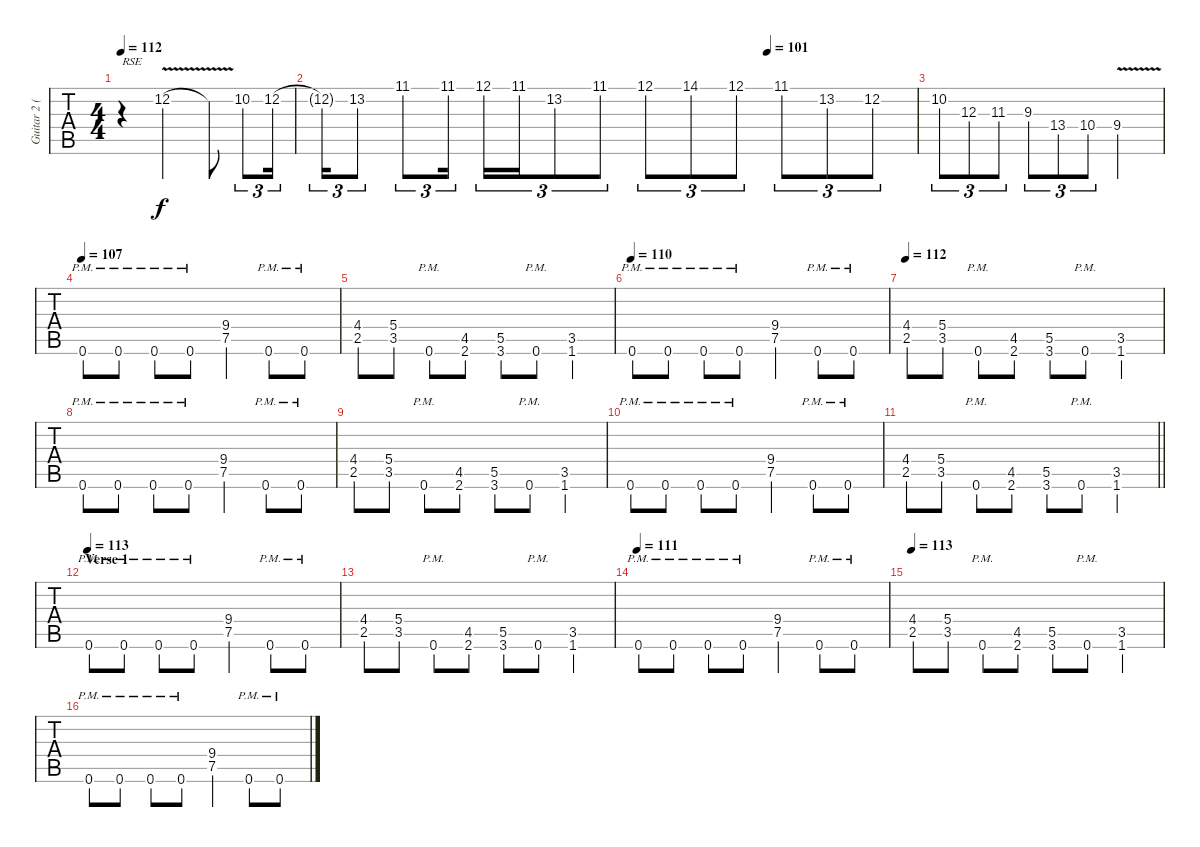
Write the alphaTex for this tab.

\track ("Guitar 2 (James Murphy)" "Guitar 2 (") {instrument distortionguitar}
\staff {tabs}
\tuning (D4 A3 F3 C3 G2 D2) {hide}
\ts (4 4)
\tempo 112
\clef g2
\ks c
r.4{txt "RSE " dy f instrument distortionguitar} 12.2{v}.2 12.2{t}.8 10.2.8{tu (3 2)} 12.2.16{tu (3 2)} |
\tempo (90 0.75)
\tempo (101 0.75)
12.2{t}.16{tu (3 2)} 13.2.8{tu (3 2)} 11.1.8{tu (3 2)} 11.1.16{tu (3 2)} 12.1.16{tu (3 2)} 11.1.16{tu (3 2)} 13.2.8{tu (3 2)} 11.1.8{tu (3 2)} 12.1.8{tu (3 2)} 14.1.8{tu (3 2)} 12.1.8{tu (3 2)} 11.1.8{tu (3 2)} 13.2.8{tu (3 2)} 12.2.8{tu (3 2)} |
10.2.8{tu (3 2)} 12.3.8{tu (3 2)} 11.3.8{tu (3 2)} 9.3.8{tu (3 2)} 13.4.8{tu (3 2)} 10.4.8{tu (3 2)} 9.4{v}.2 |
\tempo 107
0.6{pm}.8 0.6{pm}.8 0.6{pm}.8 0.6{pm}.8 (9.4 7.5).4 0.6{pm}.8 0.6{pm}.8 |
(4.4 2.5).8 (5.4 3.5).8 0.6{pm}.8 (4.5 2.6).8 (5.5 3.6).8 0.6{pm}.8 (3.5 1.6).4 |
\tempo 110
0.6{pm}.8 0.6{pm}.8 0.6{pm}.8 0.6{pm}.8 (9.4 7.5).4 0.6{pm}.8 0.6{pm}.8 |
\tempo 112
(4.4 2.5).8 (5.4 3.5).8 0.6{pm}.8 (4.5 2.6).8 (5.5 3.6).8 0.6{pm}.8 (3.5 1.6).4 |
0.6{pm}.8 0.6{pm}.8 0.6{pm}.8 0.6{pm}.8 (9.4 7.5).4 0.6{pm}.8 0.6{pm}.8 |
(4.4 2.5).8 (5.4 3.5).8 0.6{pm}.8 (4.5 2.6).8 (5.5 3.6).8 0.6{pm}.8 (3.5 1.6).4 |
0.6{pm}.8 0.6{pm}.8 0.6{pm}.8 0.6{pm}.8 (9.4 7.5).4 0.6{pm}.8 0.6{pm}.8 |
\barLineRight lightlight
(4.4 2.5).8 (5.4 3.5).8 0.6{pm}.8 (4.5 2.6).8 (5.5 3.6).8 0.6{pm}.8 (3.5 1.6).4 |
\section ("" "Verse 1")
\tempo 113
0.6{pm}.8 0.6{pm}.8 0.6{pm}.8 0.6{pm}.8 (9.4 7.5).4 0.6{pm}.8 0.6{pm}.8 |
(4.4 2.5).8 (5.4 3.5).8 0.6{pm}.8 (4.5 2.6).8 (5.5 3.6).8 0.6{pm}.8 (3.5 1.6).4 |
\tempo 111
0.6{pm}.8 0.6{pm}.8 0.6{pm}.8 0.6{pm}.8 (9.4 7.5).4 0.6{pm}.8 0.6{pm}.8 |
\tempo 113
(4.4 2.5).8 (5.4 3.5).8 0.6{pm}.8 (4.5 2.6).8 (5.5 3.6).8 0.6{pm}.8 (3.5 1.6).4 |
0.6{pm}.8 0.6{pm}.8 0.6{pm}.8 0.6{pm}.8 (9.4 7.5).4 0.6{pm}.8 0.6{pm}.8
